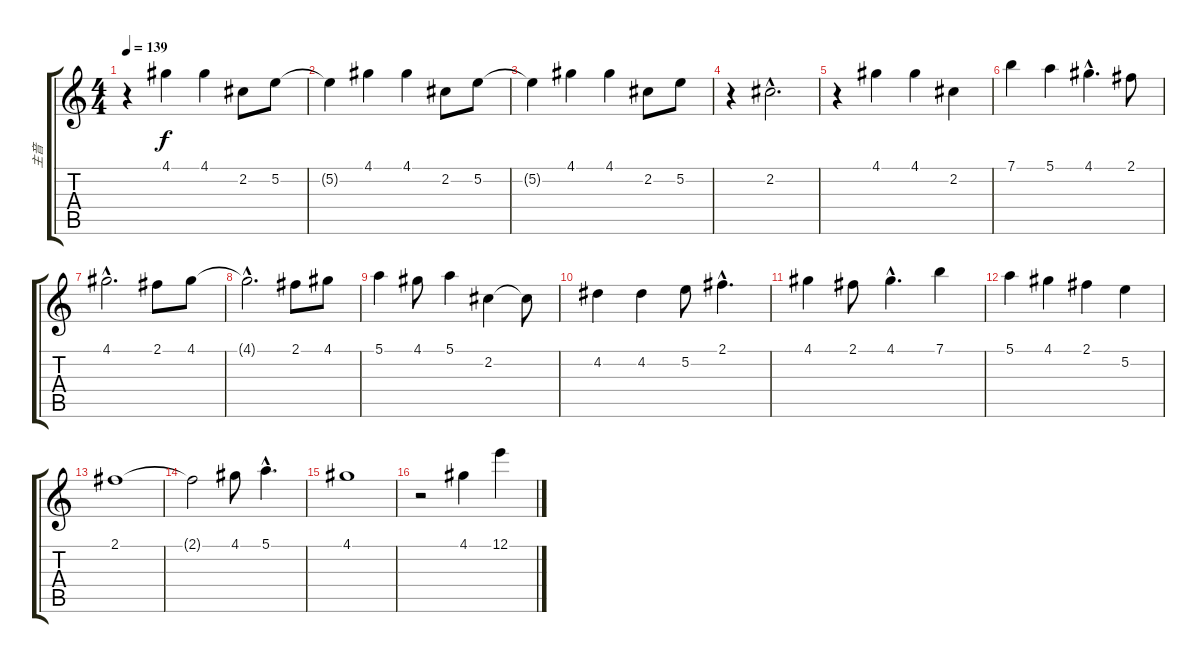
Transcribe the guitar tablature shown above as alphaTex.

\track ("主音" "主音") {instrument contrabass}
\staff {score tabs}
\tuning (E4 B3 Ab3 E3 B2 E2) {hide}
\ts (4 4)
\tempo 139
\clef g2
\ks c
r.4{dy f} 4.1.4 4.1.4 2.2.8 5.2.8 |
5.2{t}.4 4.1.4 4.1.4 2.2.8 5.2.8 |
5.2{t}.4 4.1.4 4.1.4 2.2.8 5.2.8 |
r.4 2.2{hac}.2{d} |
r.4 4.1.4 4.1.4 2.2.4 |
7.1.4 5.1.4 4.1{hac}.4{d} 2.1.8 |
4.1{hac}.2{d} 2.1.8 4.1.8 |
4.1{hac t}.2{d} 2.1.8 4.1.8 |
5.1.4 4.1.8 5.1.4 2.2.4 2.2{t}.8 |
4.2.4 4.2.4 5.2.8 2.1{hac}.4{d} |
4.1.4 2.1.8 4.1{hac}.4{d} 7.1.4 |
5.1.4 4.1.4 2.1.4 5.2.4 |
2.1.1 |
2.1{t}.2 4.1.8 5.1{hac}.4{d} |
4.1.1 |
r.2 4.1.4 12.1.4
